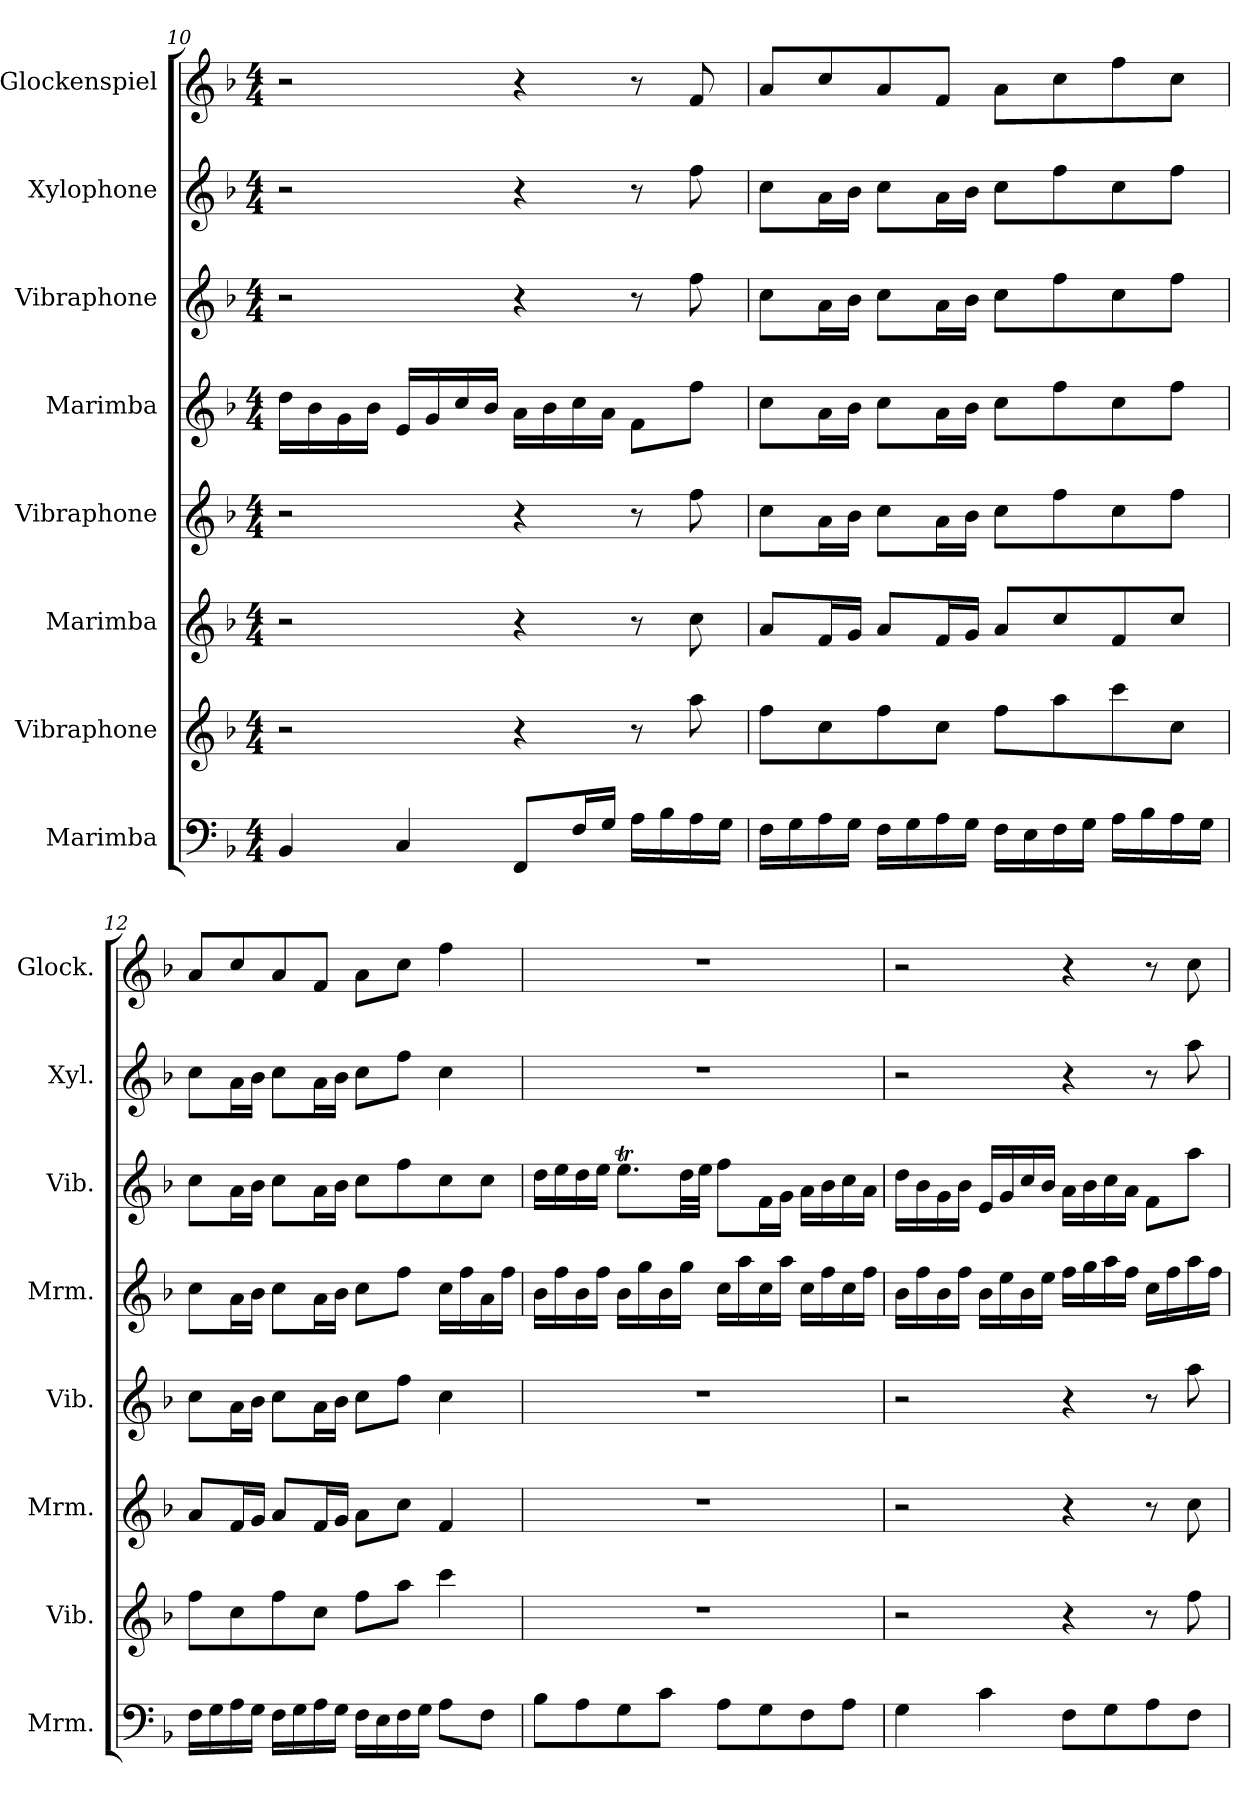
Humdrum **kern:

**kern	**kern	**kern	**kern	**kern	**kern	**kern	**kern
*part8	*part7	*part6	*part5	*part4	*part3	*part2	*part1
*staff8	*staff7	*staff6	*staff5	*staff4	*staff3	*staff2	*staff1
*I"Marimba	*I"Vibraphone	*I"Marimba	*I"Vibraphone	*I"Marimba	*I"Vibraphone	*I"Xylophone	*I"Glockenspiel
*I'Mrm.	*I'Vib.	*I'Mrm.	*I'Vib.	*I'Mrm.	*I'Vib.	*I'Xyl.	*I'Glock.
*clefF4	*clefG2	*clefG2	*clefG2	*clefG2	*clefG2	*clefG2	*clefG2
*	*	*	*	*	*	*ITrd-7c-12	*ITrd-14c-24
*k[b-]	*k[b-]	*k[b-]	*k[b-]	*k[b-]	*k[b-]	*k[b-]	*k[b-]
*M4/4	*M4/4	*M4/4	*M4/4	*M4/4	*M4/4	*M4/4	*M4/4
=10	=10	=10	=10	=10	=10	=10	=10
4BB-/	2r	2r	2r	16dd\LL	2r	2r	2r
.	.	.	.	16b-\	.	.	.
.	.	.	.	16g\	.	.	.
.	.	.	.	16b-\JJ	.	.	.
4C/	.	.	.	16e/LL	.	.	.
.	.	.	.	16g/	.	.	.
.	.	.	.	16cc/	.	.	.
.	.	.	.	16b-/JJ	.	.	.
8FF/L	4r	4r	4r	16a\LL	4r	4r	4r
.	.	.	.	16b-\	.	.	.
16F/L	.	.	.	16cc\	.	.	.
16G/JJ	.	.	.	16a\JJ	.	.	.
16A\LL	8r	8r	8r	8f\L	8r	8r	8r
16B-\	.	.	.	.	.	.	.
16A\	8aa\	8cc\	8ff\	8ff\J	8ff\	8fff\	8fff/
16G\JJ	.	.	.	.	.	.	.
=11	=11	=11	=11	=11	=11	=11	=11
16F\LL	8ff\L	8a/L	8cc\L	8cc\L	8cc\L	8ccc\L	8aaa/L
16G\	.	.	.	.	.	.	.
16A\	8cc\	16f/L	16a\L	16a\L	16a\L	16aa\L	8cccc/
16G\JJ	.	16g/JJ	16b-\JJ	16b-\JJ	16b-\JJ	16bb-\JJ	.
16F\LL	8ff\	8a/L	8cc\L	8cc\L	8cc\L	8ccc\L	8aaa/
16G\	.	.	.	.	.	.	.
16A\	8cc\J	16f/L	16a\L	16a\L	16a\L	16aa\L	8fff/J
16G\JJ	.	16g/JJ	16b-\JJ	16b-\JJ	16b-\JJ	16bb-\JJ	.
16F\LL	8ff\L	8a/L	8cc\L	8cc\L	8cc\L	8ccc\L	8aaa\L
16E\	.	.	.	.	.	.	.
16F\	8aa\	8cc/	8ff\	8ff\	8ff\	8fff\	8cccc\
16G\JJ	.	.	.	.	.	.	.
16A\LL	8ccc\	8f/	8cc\	8cc\	8cc\	8ccc\	8ffff\
16B-\	.	.	.	.	.	.	.
16A\	8cc\J	8cc/J	8ff\J	8ff\J	8ff\J	8fff\J	8cccc\J
16G\JJ	.	.	.	.	.	.	.
!!LO:LB:g=z
=12	=12	=12	=12	=12	=12	=12	=12
16F\LL	8ff\L	8a/L	8cc\L	8cc\L	8cc\L	8ccc\L	8aaa/L
16G\	.	.	.	.	.	.	.
16A\	8cc\	16f/L	16a\L	16a\L	16a\L	16aa\L	8cccc/
16G\JJ	.	16g/JJ	16b-\JJ	16b-\JJ	16b-\JJ	16bb-\JJ	.
16F\LL	8ff\	8a/L	8cc\L	8cc\L	8cc\L	8ccc\L	8aaa/
16G\	.	.	.	.	.	.	.
16A\	8cc\J	16f/L	16a\L	16a\L	16a\L	16aa\L	8fff/J
16G\JJ	.	16g/JJ	16b-\JJ	16b-\JJ	16b-\JJ	16bb-\JJ	.
16F\LL	8ff\L	8a\L	8cc\L	8cc\L	8cc\L	8ccc\L	8aaa\L
16E\	.	.	.	.	.	.	.
16F\	8aa\J	8cc\J	8ff\J	8ff\J	8ff\	8fff\J	8cccc\J
16G\JJ	.	.	.	.	.	.	.
8A\L	4ccc\	4f/	4cc\	16cc\LL	8cc\	4ccc\	4ffff\
.	.	.	.	16ff\	.	.	.
8F\J	.	.	.	16a\	8cc\J	.	.
.	.	.	.	16ff\JJ	.	.	.
=13	=13	=13	=13	=13	=13	=13	=13
8B-\L	1r	1r	1r	16b-\LL	16dd\LL	1r	1r
.	.	.	.	16ff\	16ee\	.	.
8A\	.	.	.	16b-\	16dd\	.	.
.	.	.	.	16ff\JJ	16ee\JJ	.	.
8G\	.	.	.	16b-\LL	8.eet\L	.	.
.	.	.	.	16gg\	.	.	.
8c\J	.	.	.	16b-\	.	.	.
.	.	.	.	16gg\JJ	32dd\LL	.	.
.	.	.	.	.	32ee\JJJ	.	.
8A\L	.	.	.	16cc\LL	8ff\L	.	.
.	.	.	.	16aa\	.	.	.
8G\	.	.	.	16cc\	16f\L	.	.
.	.	.	.	16aa\JJ	16g\JJ	.	.
8F\	.	.	.	16cc\LL	16a\LL	.	.
.	.	.	.	16ff\	16b-\	.	.
8A\J	.	.	.	16cc\	16cc\	.	.
.	.	.	.	16ff\JJ	16a\JJ	.	.
=14	=14	=14	=14	=14	=14	=14	=14
4G\	2r	2r	2r	16b-\LL	16dd\LL	2r	2r
.	.	.	.	16ff\	16b-\	.	.
.	.	.	.	16b-\	16g\	.	.
.	.	.	.	16ff\JJ	16b-\JJ	.	.
4c\	.	.	.	16b-\LL	16e/LL	.	.
.	.	.	.	16ee\	16g/	.	.
.	.	.	.	16b-\	16cc/	.	.
.	.	.	.	16ee\JJ	16b-/JJ	.	.
8F\L	4r	4r	4r	16ff\LL	16a\LL	4r	4r
.	.	.	.	16gg\	16b-\	.	.
8G\	.	.	.	16aa\	16cc\	.	.
.	.	.	.	16ff\JJ	16a\JJ	.	.
8A\	8r	8r	8r	16cc\LL	8f\L	8r	8r
.	.	.	.	16ff\	.	.	.
8F\J	8ff\	8cc\	8aa\	16aa\	8aa\J	8aaa\	8cccc\
.	.	.	.	16ff\JJ	.	.	.
=	=	=	=	=	=	=	=
*-	*-	*-	*-	*-	*-	*-	*-
